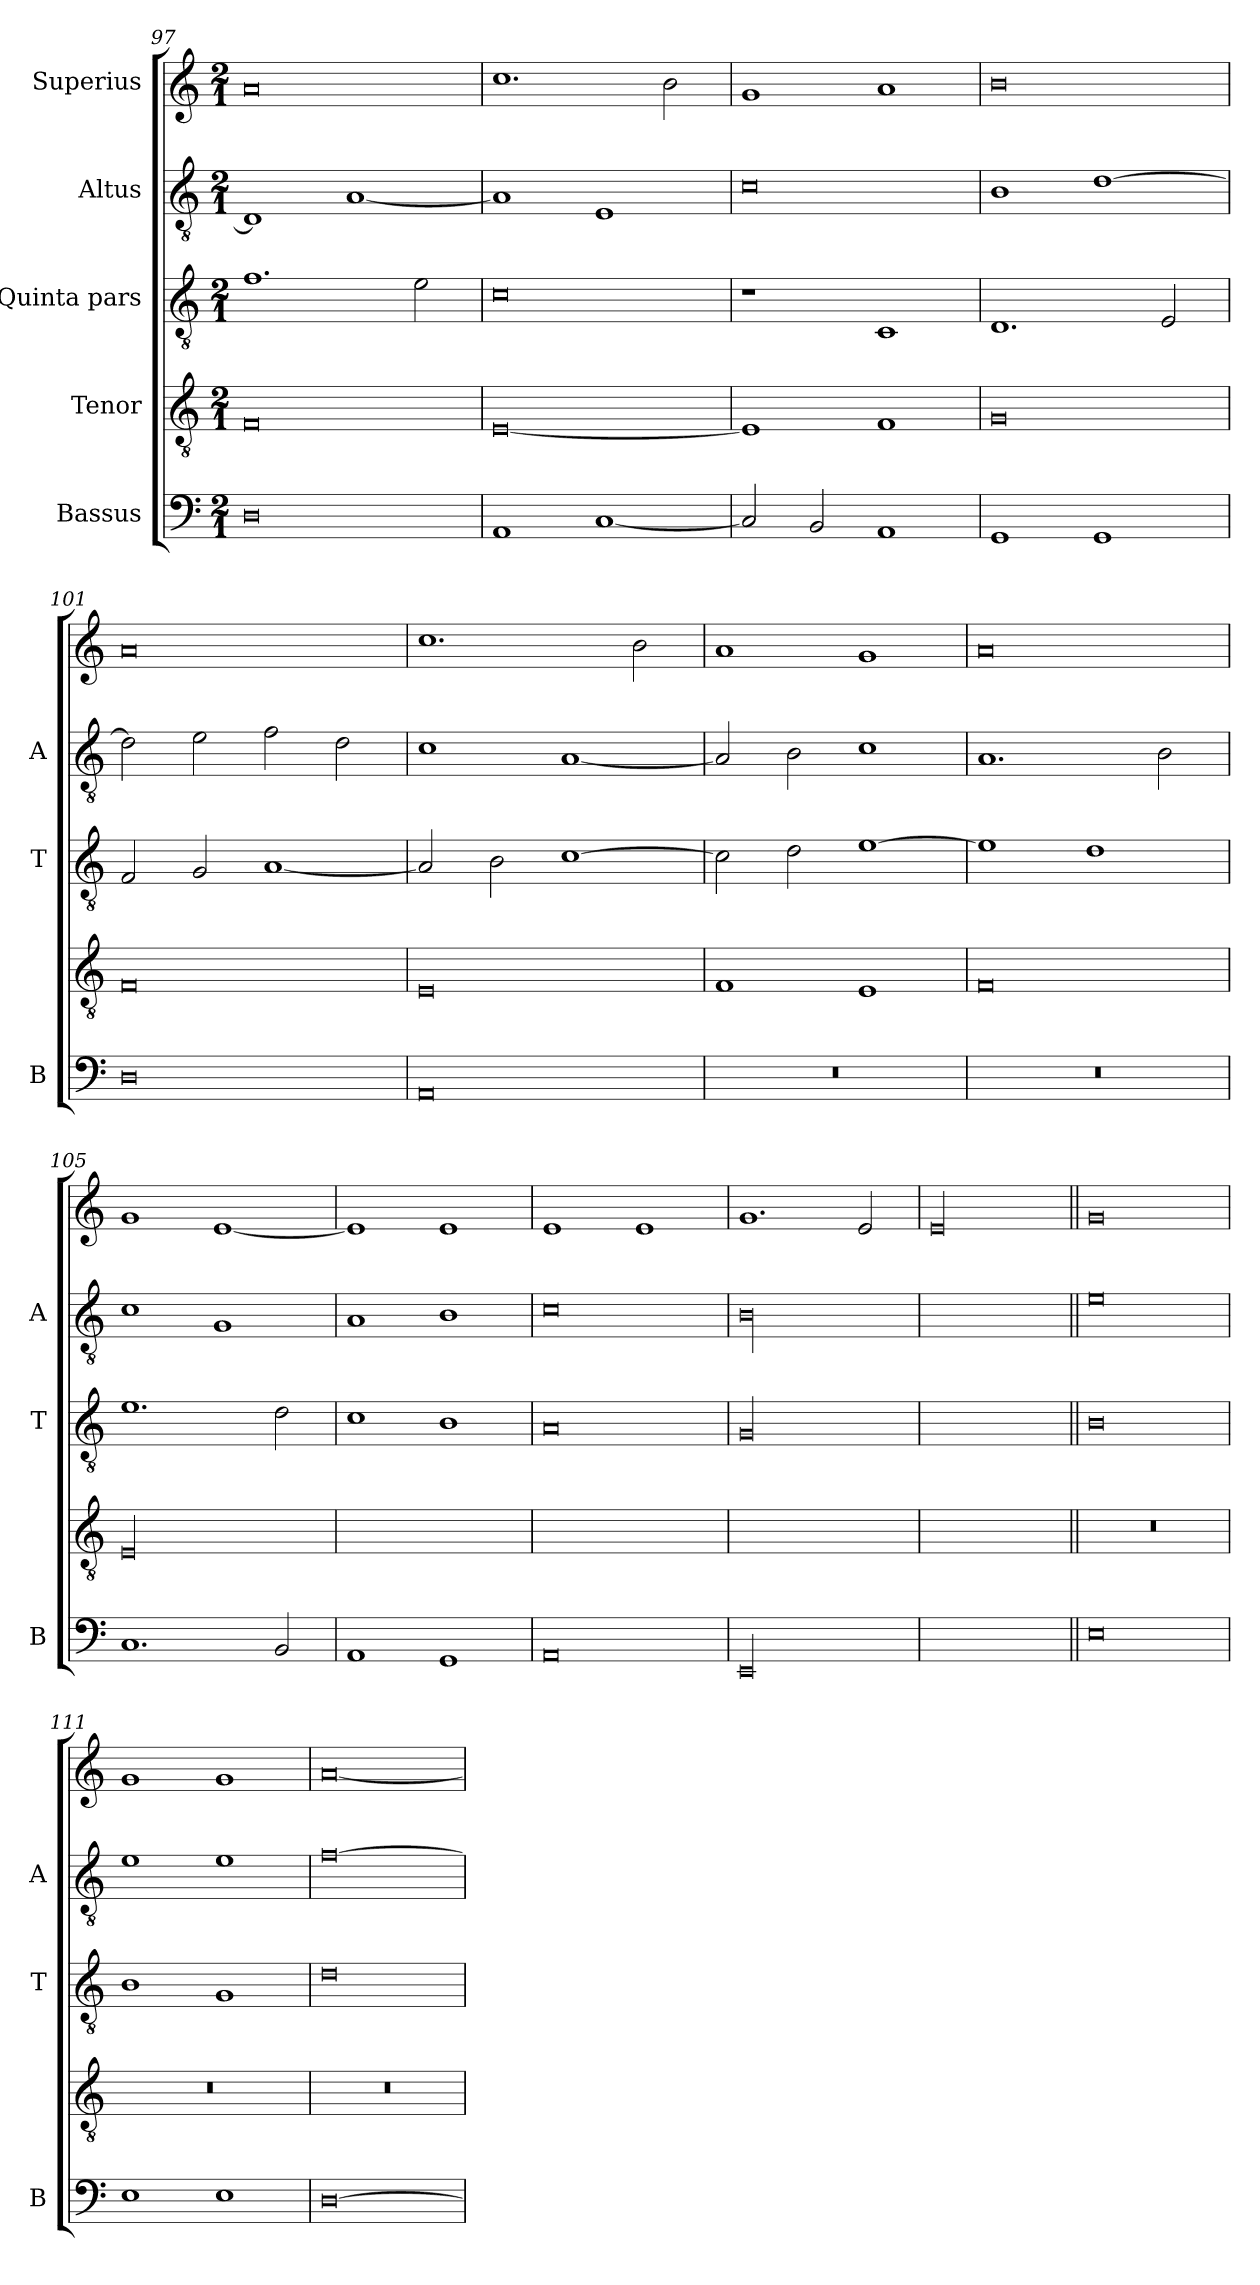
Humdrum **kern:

**kern	**kern	**kern	**kern	**kern
*part5	*part4	*part3	*part2	*part1
*staff5	*staff4	*staff3	*staff2	*staff1
*I"Bassus	*I"Tenor	*I"Quinta pars	*I"Altus	*I"Superius
*I'B	*	*I'T	*I'A	*
*clefF4	*clefGv2	*clefGv2	*clefGv2	*clefG2
*k[]	*k[]	*k[]	*k[]	*k[]
*M2/1	*M2/1	*M2/1	*M2/1	*M2/1
=97	=97	=97	=97	=97
0D	0F	1.f	1D]	0a
.	.	.	[1A	.
.	.	2e\	.	.
=98	=98	=98	=98	=98
1AA	[0E	0c	1A]	1.cc
[1C	.	.	1E	.
.	.	.	.	2b\
=99	=99	=99	=99	=99
2C/]	1E]	1r	0c	1g
2BB/	.	.	.	.
1AA	1F	1C	.	1a
=100	=100	=100	=100	=100
1GG	0G	1.D	1B	0b
1GG	.	.	[1d	.
.	.	2E/	.	.
=101	=101	=101	=101	=101
0D	0F	2F/	2d\]	0a
.	.	2G/	2e\	.
.	.	[1A	2f\	.
.	.	.	2d\	.
=102	=102	=102	=102	=102
0AA	0E	2A/]	1c	1.cc
.	.	2B\	.	.
.	.	[1c	[1A	.
.	.	.	.	2b\
=103	=103	=103	=103	=103
0r	1F	2c\]	2A/]	1a
.	.	2d\	2B\	.
.	1E	[1e	1c	1g
=104	=104	=104	=104	=104
0r	0F	1e]	1.A	0a
.	.	1d	.	.
.	.	.	2B\	.
=105	=105	=105	=105	=105
!	!LO:N:vis=00	!	!	!
1.C	0E	1.e	1c	1g
.	.	.	1G	[1e
2BB/	.	2d\	.	.
=106	=106	=106	=106	=106
1AA	0Eyy	1c	1A	1e]
1GG	.	1B	1B	1e
=107	=107	=107	=107	=107
0AA	0Eyy	0A	0c	1e
.	.	.	.	1e
=108	=108	=108	=108	=108
!LO:N:vis=00	!	!LO:N:vis=00	!LO:N:vis=00	!
0EE	0Eyy	0G	0B	1.g
.	.	.	.	2e/
=109	=109	=109	=109	=109
!	!	!	!	!LO:N:vis=00
0EEyy	0Eyy	0Gyy	0Byy	0e
=110||	=110||	=110||	=110||	=110||
*	*	*	*	*MM400
0E	0r	0B	0e	0g
=111	=111	=111	=111	=111
1E	0r	1B	1e	1g
1E	.	1G	1e	1g
=112	=112	=112	=112	=112
[0D	0r	0d	[0f	[0a
=	=	=	=	=
*-	*-	*-	*-	*-
